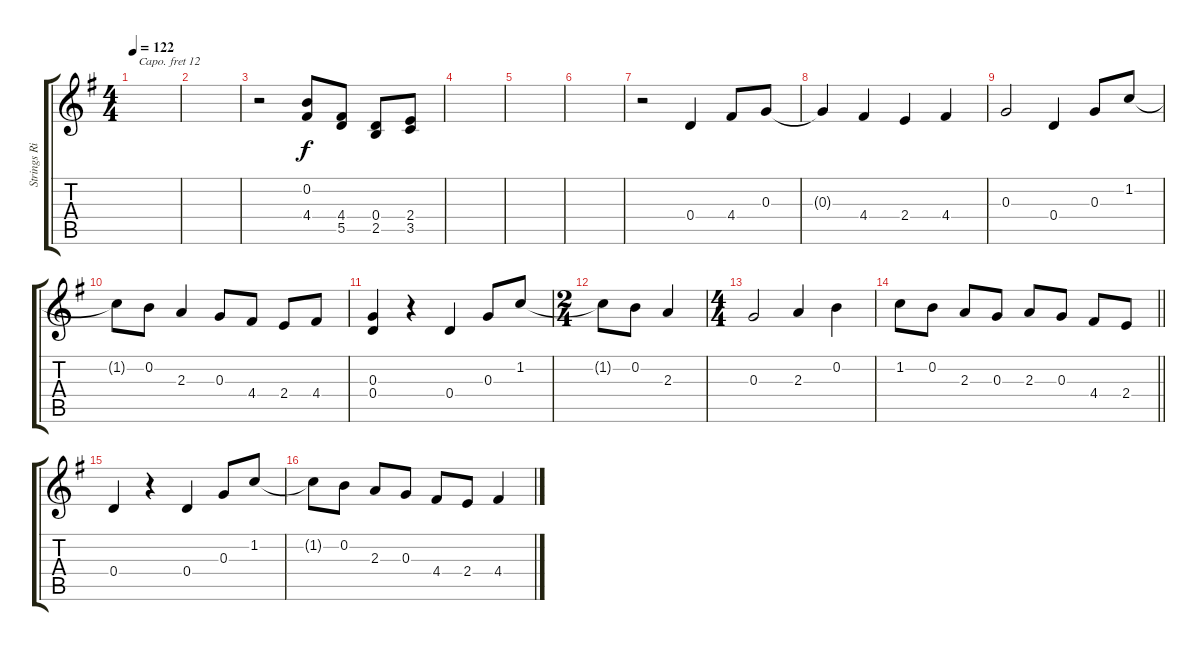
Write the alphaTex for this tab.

\track ("Strings Right" "Strings Ri") {instrument synthstrings1}
\staff {score tabs}
\capo 12
\tuning (E4 B3 G3 D3 A2 E2) {hide}
\ts (4 4)
\tempo 122
\clef g2
\ks g
|
|
r.2 (0.2 4.4).8 (4.4 5.5).8 (0.4 2.5).8 (2.4 3.5).8 |
|
|
|
r.2{volume 14 instrument synthstrings1} 0.4.4 4.4.8 0.3.8 |
0.3{t}.4 4.4.4 2.4.4 4.4.4 |
0.3.2 0.4.4 0.3.8 1.2.8 |
1.2{t}.8 0.2.8 2.3.4 0.3.8 4.4.8 2.4.8 4.4.8 |
(0.3 0.4).4 r.4 0.4.4 0.3.8 1.2.8 |
\ts (2 4)
1.2{t}.8 0.2.8 2.3.4 |
\ts (4 4)
0.3.2 2.3.4 0.2.4 |
\barLineRight lightlight
1.2.8 0.2.8 2.3.8 0.3.8 2.3.8 0.3.8 4.4.8 2.4.8 |
0.4.4 r.4 0.4.4 0.3.8 1.2.8 |
1.2{t}.8 0.2.8 2.3.8 0.3.8 4.4.8 2.4.8 4.4.4
